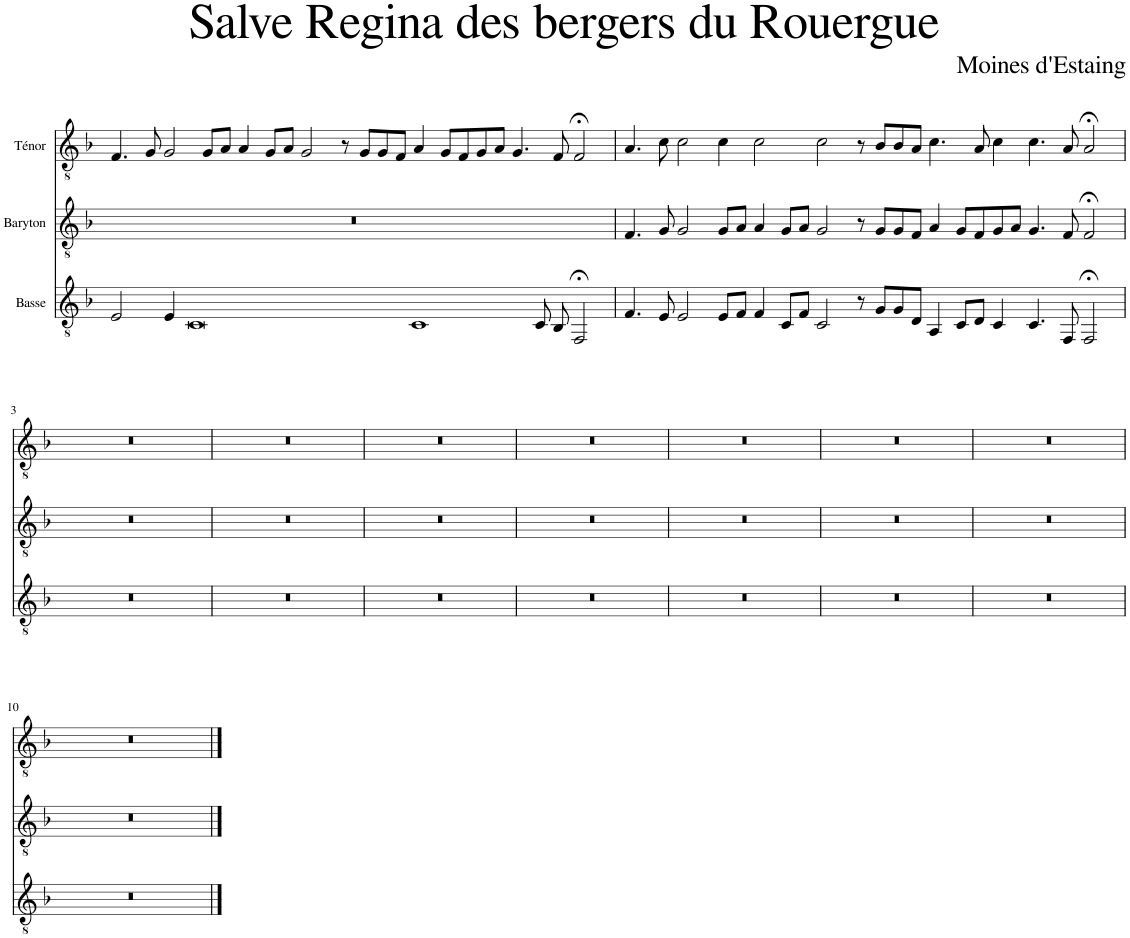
**kern	**kern	**kern
*part3	*part2	*part1
*staff3	*staff2	*staff1
*I"Basse	*I"Baryton	*I"Ténor
*clefGv2	*clefGv2	*clefGv2
*	*Trd1c2	*
*k[b-]	*k[b-]	*k[b-]
=1	=1	=1
2E/	1r	4.F/
.	.	8G/
4E/	.	2G/
[4C	.	.
1..ryy	2%7ryy	8G/L
.	.	8A/J
.	.	4A/
.	.	8G/L
.	.	8A/J
.	.	2G/
.	.	8r
.	.	8G/L
.	.	8G/
.	.	8F/J
1C	.	4A/
.	.	8G/L
.	.	8F/
.	.	8G/
.	.	8A/J
.	.	4.G/
8C/	.	.
8BB-/	.	8F/
2FF;</	.	2F;</
=2	=2	=2
4.F/	4.F/	4.A/
1C_	8G/	8c\
.	2G/	2c\
.	8G/L	4c\
.	8A/J	.
.	4A/	2c\
8E/	.	.
2E/	8G/L	.
.	8A/J	.
.	2G/	2c\
8E/L	.	.
8F/J	.	.
4F/	8r	8r
.	8G/L	8B-/L
8C/L	8G/	8B-/
8F/J	8F/J	8A/J
2C/	4A/	4.c\
.	8G/L	.
.	8F/	8A/
8r	8G/	4c\
8G/L	8A/J	.
8G/	4.G/	4.c\
8D/J	.	.
4AA/	.	.
.	8F/	8A/
8C/L	2F;</	2A;</
8D/J	.	.
4C/	.	.
4.C/	1ryy	1ryy
8FF/	.	.
2FF;</	.	.
!!LO:LB:g=z
=3	=3	=3
1r	1r	1r
2.C]	2.ryy	2.ryy
=4	=4	=4
1r	1r	1r
=5	=5	=5
1r	1r	1r
=6	=6	=6
1r	1r	1r
=7	=7	=7
1r	1r	1r
=8	=8	=8
1r	1r	1r
=9	=9	=9
1r	1r	1r
!!LO:LB:g=z
=10	=10	=10
1r	1r	1r
==	==	==
*-	*-	*-
